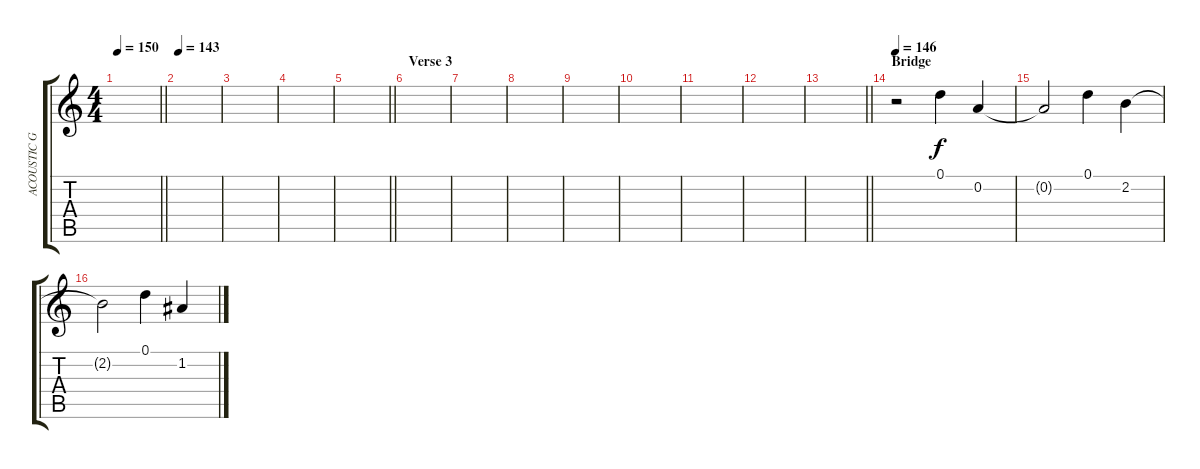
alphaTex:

\track ("ACOUSTIC GTR" "ACOUSTIC G") {instrument acousticguitarsteel}
\staff {score tabs}
\tuning (D4 A3 F3 C3 G2 D2) {hide}
\ts (4 4)
\tempo 150
\clef g2
\barLineRight lightlight
\ks c
|
\tempo 143
|
|
|
\barLineRight lightlight
|
\section ("" "Verse 3")
|
|
|
|
|
|
|
\barLineRight lightlight
|
\section ("" "Bridge")
\tempo 146
r.2 0.1.4{volume 9} 0.2.4 |
0.2{t}.2 0.1.4 2.2.4 |
2.2{t}.2 0.1.4 1.2.4
